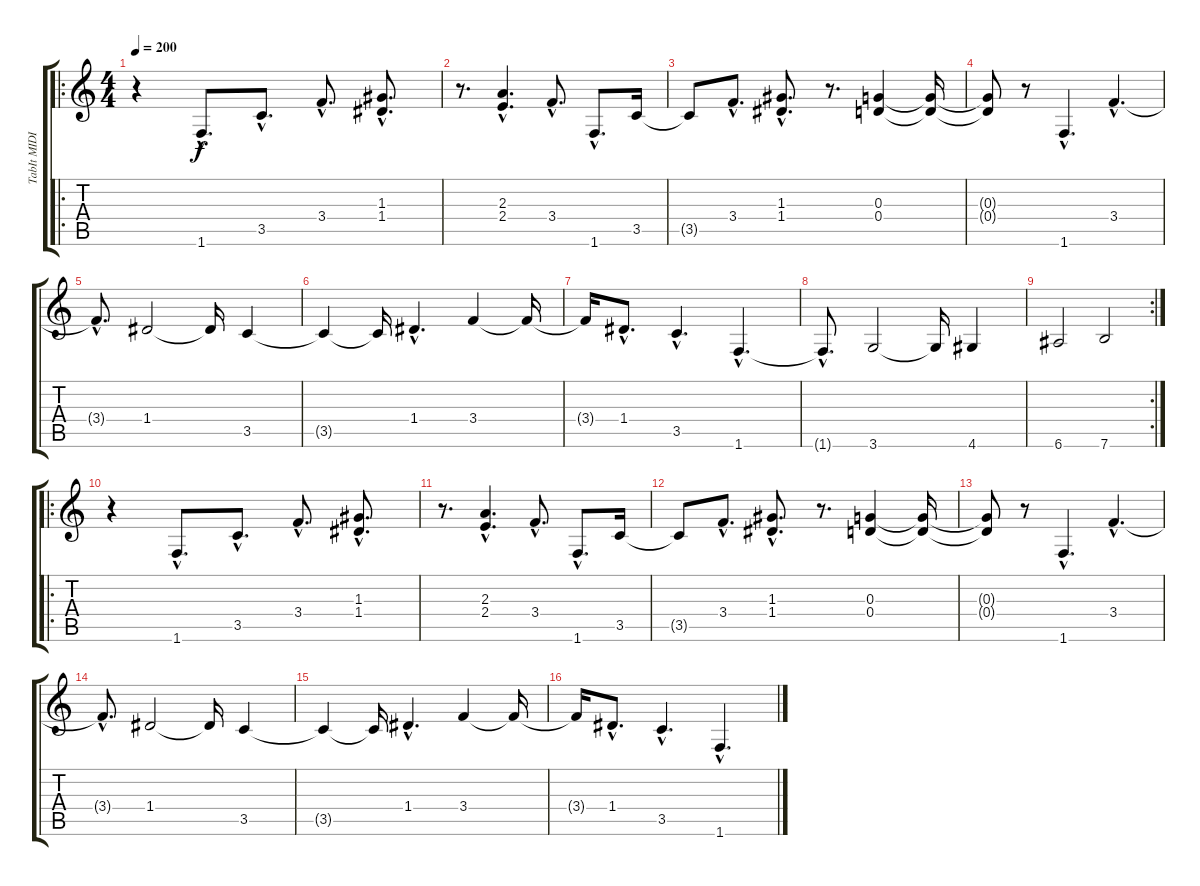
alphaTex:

\track ("TabIt MIDI - Track 2" "TabIt MIDI") {instrument synthbass1}
\staff {score tabs}
\tuning (E4 B3 G3 D3 A2 E2) {hide}
\ro
\ts (4 4)
\tempo 200
\clef g2
\ks c
r.4{dy f instrument synthbass1} 1.6{hac}.8{d} 3.5{hac}.8{d} 3.4{hac}.8{d} (1.3{hac} 1.4{hac}).8{d} |
r.8{d} (2.3{hac} 2.4{hac}).4{d} 3.4{hac}.8{d} 1.6{hac}.8{d} 3.5.16 |
3.5{t}.8 3.4{hac}.8{d} (1.3{hac} 1.4{hac}).8{d} r.8{d} (0.3 0.4).4 (0.3{t} 0.4{t}).16 |
(0.3{t} 0.4{t}).8 r.8 1.6{hac}.4{d} 3.4{hac}.4{d} |
3.4{hac t}.8{d} 1.4.2 1.4{t}.16 3.5.4 |
3.5{t}.4 3.5{t}.16 1.4{hac}.4{d} 3.4.4 3.4{t}.16 |
3.4{t}.16 1.4{hac}.8{d} 3.5{hac}.4{d} 1.6{hac}.4{d} |
1.6{hac t}.8{d} 3.6.2 3.6{t}.16 4.6.4 |
\rc 2
6.6.2 7.6.2 |
\ro
r.4 1.6{hac}.8{d} 3.5{hac}.8{d} 3.4{hac}.8{d} (1.3{hac} 1.4{hac}).8{d} |
r.8{d} (2.3{hac} 2.4{hac}).4{d} 3.4{hac}.8{d} 1.6{hac}.8{d} 3.5.16 |
3.5{t}.8 3.4{hac}.8{d} (1.3{hac} 1.4{hac}).8{d} r.8{d} (0.3 0.4).4 (0.3{t} 0.4{t}).16 |
(0.3{t} 0.4{t}).8 r.8 1.6{hac}.4{d} 3.4{hac}.4{d} |
3.4{hac t}.8{d} 1.4.2 1.4{t}.16 3.5.4 |
3.5{t}.4 3.5{t}.16 1.4{hac}.4{d} 3.4.4 3.4{t}.16 |
3.4{t}.16 1.4{hac}.8{d} 3.5{hac}.4{d} 1.6{hac}.4{d}
